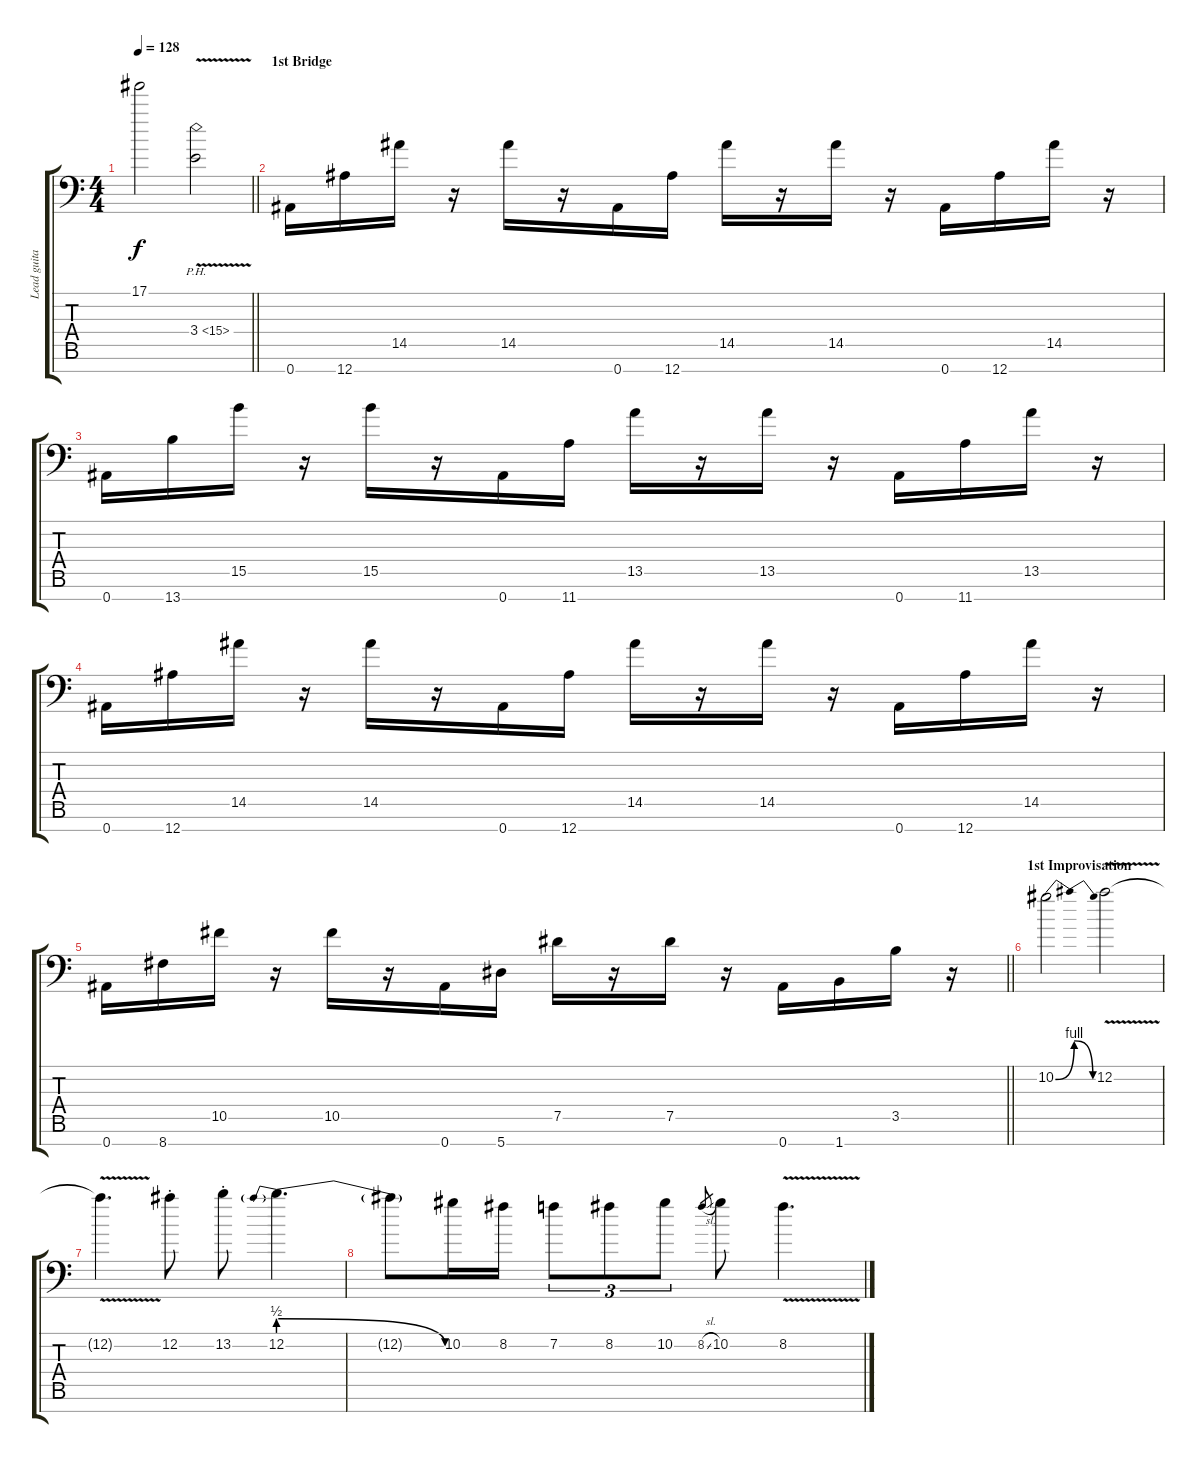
\track ("Lead guitar 1" "Lead guita") {instrument overdrivenguitar}
\staff {score tabs}
\tuning (Eb4 Bb3 Gb3 Db3 Ab2 Eb2 Bb1) {hide}
\ts (4 4)
\tempo 128
\clef f4
\barLineRight lightlight
\ks c
17.1{t}.2{dy f} 3.4{ph 12 v}.2 |
\section ("" "1st Bridge")
0.7.16 12.7.16 14.5.16 r.16 14.5.16 r.16 0.7.16 12.7.16 14.5.16 r.16 14.5.16 r.16 0.7.16 12.7.16 14.5.16 r.16 |
0.7.16 13.7.16 15.5.16 r.16 15.5.16 r.16 0.7.16 11.7.16 13.5.16 r.16 13.5.16 r.16 0.7.16 11.7.16 13.5.16 r.16 |
0.7.16 12.7.16 14.5.16 r.16 14.5.16 r.16 0.7.16 12.7.16 14.5.16 r.16 14.5.16 r.16 0.7.16 12.7.16 14.5.16 r.16 |
\barLineRight lightlight
0.7.16 8.7.16 10.5.16 r.16 10.5.16 r.16 0.7.16 5.7.16 7.5.16 r.16 7.5.16 r.16 0.7.16 1.7.16 3.5.16 r.16 |
\section ("" "1st Improvisation")
10.2{be (bendrelease 0 0 15 4 30 4 60 0)}.2 12.2{v}.2 |
12.2{t}.4{d} 12.2{st}.8 13.2{st}.8 12.2{be (prebendrelease 0 2 60 0)}.4{d} |
12.2{t}.8 10.2.16 8.2.16 7.2.8{tu (3 2)} 8.2.8{tu (3 2)} 10.2.8{tu (3 2)} 8.2{sl}.8{gr} 10.2.8 8.2{v}.4{d}
